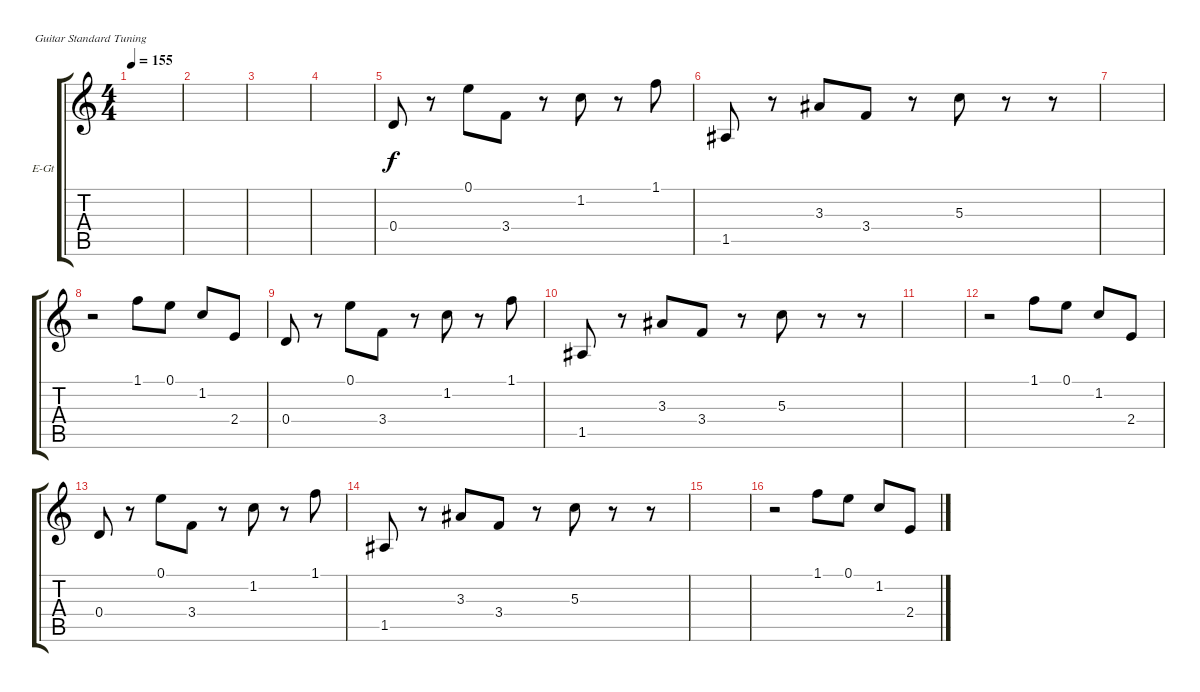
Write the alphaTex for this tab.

\defaultSystemsLayout 4
\bracketExtendMode groupsimilarinstruments
\firstSystemTrackNameOrientation horizontal
\otherSystemsTrackNameOrientation horizontal
\track ("Electric Guitar" "E-Gt") {instrument electricguitarclean}
\staff {score tabs}
\tuning (E4 B3 G3 D3 A2 E2)
\ts (4 4)
\tempo 155
\clef g2
\ks c
|
|
|
|
0.4.8 r.8 0.1.8 3.4.8 r.8 1.2.8 r.8 1.1.8 |
1.5.8 r.8 3.3.8 3.4.8 r.8 5.3.8 r.8 r.8 |
|
r.2 1.1.8 0.1.8 1.2.8 2.4.8 |
0.4.8 r.8 0.1.8 3.4.8 r.8 1.2.8 r.8 1.1.8 |
1.5.8 r.8 3.3.8 3.4.8 r.8 5.3.8 r.8 r.8 |
|
r.2 1.1.8 0.1.8 1.2.8 2.4.8 |
0.4.8 r.8 0.1.8 3.4.8 r.8 1.2.8 r.8 1.1.8 |
1.5.8 r.8 3.3.8 3.4.8 r.8 5.3.8 r.8 r.8 |
|
r.2 1.1.8 0.1.8 1.2.8 2.4.8
